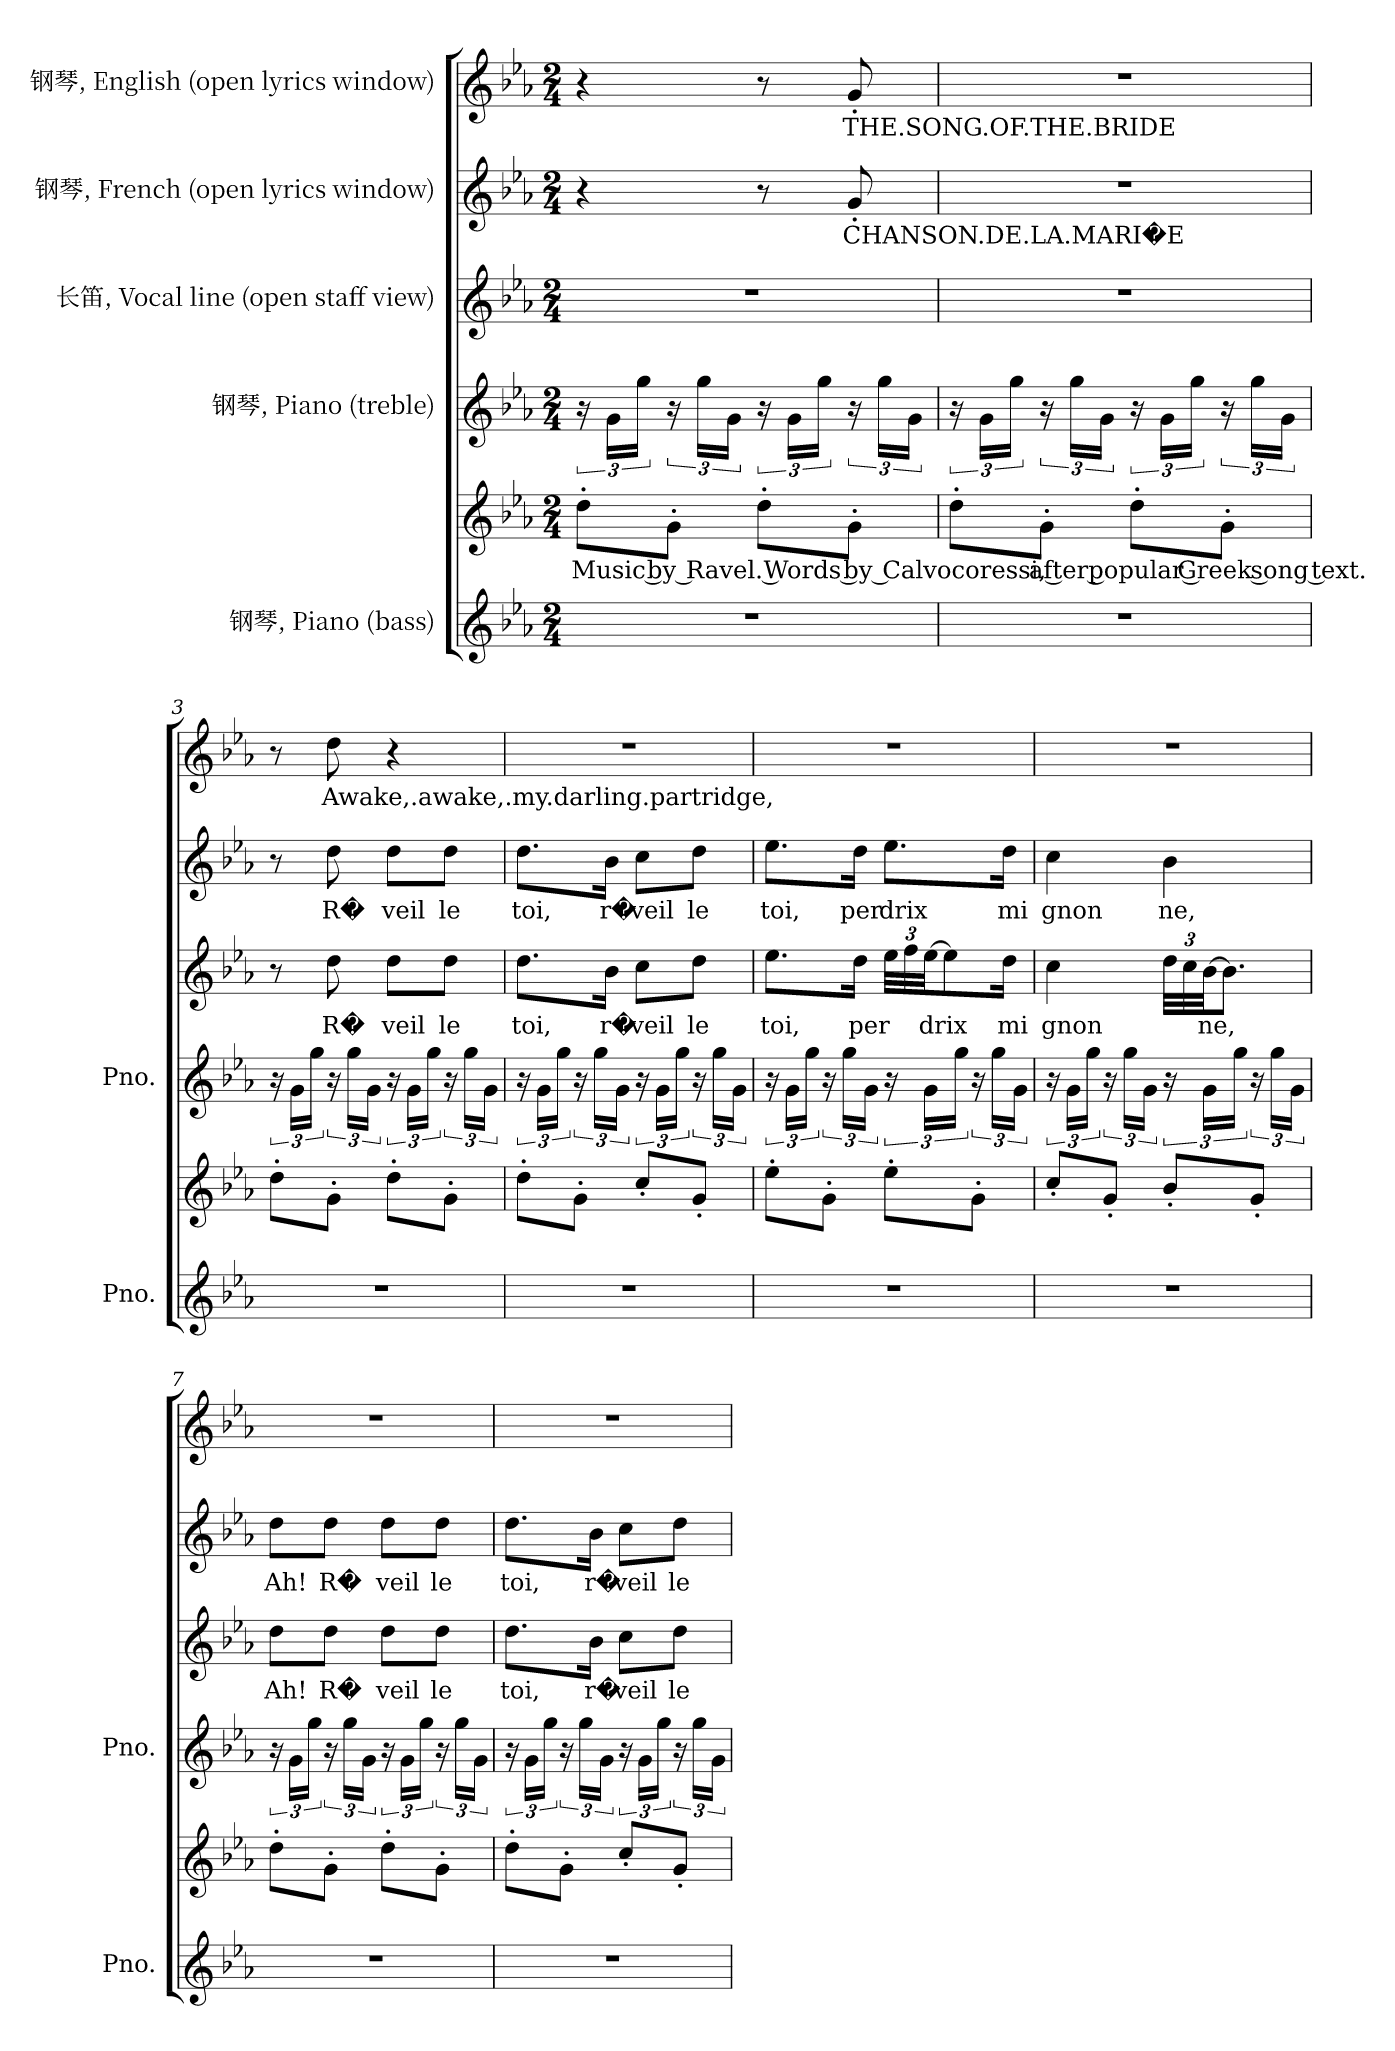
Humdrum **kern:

**kern	**kern	**text	**kern	**kern	**text	**kern	**text	**kern	**text
*part5	*part5	*part5	*part4	*part3	*part3	*part2	*part2	*part1	*part1
*staff6	*staff5	*staff5	*staff4	*staff3	*staff3	*staff2	*staff2	*staff1	*staff1
*I"钢琴, Piano (bass)	*	*	*I"钢琴, Piano (treble)	*I"长笛, Vocal line (open staff view)	*	*I"钢琴, French (open lyrics window)	*	*I"钢琴, English (open lyrics window)	*
*I'Pno.	*	*	*I'Pno.	*	*	*	*	*	*
*clefG2	*clefG2	*	*clefG2	*clefG2	*	*clefG2	*	*clefG2	*
*k[b-e-a-]	*k[b-e-a-]	*	*k[b-e-a-]	*k[b-e-a-]	*	*k[b-e-a-]	*	*k[b-e-a-]	*
*M2/4	*M2/4	*	*M2/4	*M2/4	*	*M2/4	*	*M2/4	*
*MM78	*MM78	*	*MM78	*MM78	*	*MM78	*	*MM78	*
=1	=1	=1	=1	=1	=1	=1	=1	=1	=1
2r	8dd'\L	Music by Ravel. Words by Calvocoressi, after popular Greek song text.	24r	2r	.	4r	.	4r	.
.	.	.	24g\LL	.	.	.	.	.	.
.	.	.	24gg\JJ	.	.	.	.	.	.
.	8g'\J	.	24r	.	.	.	.	.	.
.	.	.	24gg\LL	.	.	.	.	.	.
.	.	.	24g\JJ	.	.	.	.	.	.
.	8dd'\L	.	24r	.	.	8r	.	8r	.
.	.	.	24g\LL	.	.	.	.	.	.
.	.	.	24gg\JJ	.	.	.	.	.	.
.	8g'\J	.	24r	.	.	8g'/	CHANSON.DE.LA.MARI�E	8g'/	THE.SONG.OF.THE.BRIDE
.	.	.	24gg\LL	.	.	.	.	.	.
.	.	.	24g\JJ	.	.	.	.	.	.
!!LO:LB:g=z
=2	=2	=2	=2	=2	=2	=2	=2	=2	=2
2r	8dd'\L	.	24r	2r	.	2r	.	2r	.
.	.	.	24g\LL	.	.	.	.	.	.
.	.	.	24gg\JJ	.	.	.	.	.	.
.	8g'\J	.	24r	.	.	.	.	.	.
.	.	.	24gg\LL	.	.	.	.	.	.
.	.	.	24g\JJ	.	.	.	.	.	.
.	8dd'\L	.	24r	.	.	.	.	.	.
.	.	.	24g\LL	.	.	.	.	.	.
.	.	.	24gg\JJ	.	.	.	.	.	.
.	8g'\J	.	24r	.	.	.	.	.	.
.	.	.	24gg\LL	.	.	.	.	.	.
.	.	.	24g\JJ	.	.	.	.	.	.
=3	=3	=3	=3	=3	=3	=3	=3	=3	=3
2r	8dd'\L	.	24r	8r	.	8r	.	8r	.
.	.	.	24g\LL	.	.	.	.	.	.
.	.	.	24gg\JJ	.	.	.	.	.	.
.	8g'\J	.	24r	8dd\	R�	8dd\	R�	8dd\	Awake,.awake,.my.darling.partridge,
.	.	.	24gg\LL	.	.	.	.	.	.
.	.	.	24g\JJ	.	.	.	.	.	.
.	8dd'\L	.	24r	8dd\L	veil	8dd\L	veil	4r	.
.	.	.	24g\LL	.	.	.	.	.	.
.	.	.	24gg\JJ	.	.	.	.	.	.
.	8g'\J	.	24r	8dd\J	le	8dd\J	le	.	.
.	.	.	24gg\LL	.	.	.	.	.	.
.	.	.	24g\JJ	.	.	.	.	.	.
!!LO:PB:g=z
=4	=4	=4	=4	=4	=4	=4	=4	=4	=4
2r	8dd'\L	.	24r	8.dd\L	toi,	8.dd\L	toi,	2r	.
.	.	.	24g\LL	.	.	.	.	.	.
.	.	.	24gg\JJ	.	.	.	.	.	.
.	8g'\J	.	24r	.	.	.	.	.	.
.	.	.	24gg\LL	.	.	.	.	.	.
.	.	.	.	16b-\Jk	r�	16b-\Jk	r�	.	.
.	.	.	24g\JJ	.	.	.	.	.	.
.	8cc'/L	.	24r	8cc\L	veil	8cc\L	veil	.	.
.	.	.	24g\LL	.	.	.	.	.	.
.	.	.	24gg\JJ	.	.	.	.	.	.
.	8g'/J	.	24r	8dd\J	le	8dd\J	le	.	.
.	.	.	24gg\LL	.	.	.	.	.	.
.	.	.	24g\JJ	.	.	.	.	.	.
=5	=5	=5	=5	=5	=5	=5	=5	=5	=5
2r	8ee-'\L	.	24r	8.ee-\L	toi,	8.ee-\L	toi,	2r	.
.	.	.	24g\LL	.	.	.	.	.	.
.	.	.	24gg\JJ	.	.	.	.	.	.
.	8g'\J	.	24r	.	.	.	.	.	.
.	.	.	24gg\LL	.	.	.	.	.	.
.	.	.	.	16dd\Jk	per	16dd\Jk	per	.	.
.	.	.	24g\JJ	.	.	.	.	.	.
*	*	*	*	*Xbrackettup	*	*	*	*	*
.	8ee-'\L	.	24r	48ee-\LLL	.	8.ee-\L	drix	.	.
.	.	.	.	48ff\	.	.	.	.	.
.	.	.	24g\LL	[48ee-\JJ	drix	.	.	.	.
.	.	.	.	8ee-\]	.	.	.	.	.
.	.	.	24gg\JJ	.	.	.	.	.	.
.	8g'\J	.	24r	.	.	.	.	.	.
.	.	.	24gg\LL	.	.	.	.	.	.
.	.	.	.	16dd\Jk	mi	16dd\Jk	mi	.	.
.	.	.	24g\JJ	.	.	.	.	.	.
=6	=6	=6	=6	=6	=6	=6	=6	=6	=6
2r	8cc'/L	.	24r	4cc\	gnon	4cc\	gnon	2r	.
.	.	.	24g\LL	.	.	.	.	.	.
.	.	.	24gg\JJ	.	.	.	.	.	.
.	8g'/J	.	24r	.	.	.	.	.	.
.	.	.	24gg\LL	.	.	.	.	.	.
.	.	.	24g\JJ	.	.	.	.	.	.
.	8b-'/L	.	24r	48dd\LLL	.	4b-\	ne,	.	.
.	.	.	.	48cc\	.	.	.	.	.
.	.	.	24g\LL	[48b-\JJ	ne,	.	.	.	.
.	.	.	.	8.b-\J]	.	.	.	.	.
.	.	.	24gg\JJ	.	.	.	.	.	.
.	8g'/J	.	24r	.	.	.	.	.	.
.	.	.	24gg\LL	.	.	.	.	.	.
.	.	.	24g\JJ	.	.	.	.	.	.
!!LO:LB:g=z
=7	=7	=7	=7	=7	=7	=7	=7	=7	=7
*	*	*	*	*	*	*	*	*MM78	*
2r	8dd'\L	.	24r	8dd\L	Ah!	8dd\L	Ah!	2r	.
.	.	.	24g\LL	.	.	.	.	.	.
.	.	.	24gg\JJ	.	.	.	.	.	.
.	8g'\J	.	24r	8dd\J	R�	8dd\J	R�	.	.
.	.	.	24gg\LL	.	.	.	.	.	.
.	.	.	24g\JJ	.	.	.	.	.	.
.	8dd'\L	.	24r	8dd\L	veil	8dd\L	veil	.	.
.	.	.	24g\LL	.	.	.	.	.	.
.	.	.	24gg\JJ	.	.	.	.	.	.
.	8g'\J	.	24r	8dd\J	le	8dd\J	le	.	.
.	.	.	24gg\LL	.	.	.	.	.	.
.	.	.	24g\JJ	.	.	.	.	.	.
=8	=8	=8	=8	=8	=8	=8	=8	=8	=8
2r	8dd'\L	.	24r	8.dd\L	toi,	8.dd\L	toi,	2r	.
.	.	.	24g\LL	.	.	.	.	.	.
.	.	.	24gg\JJ	.	.	.	.	.	.
.	8g'\J	.	24r	.	.	.	.	.	.
.	.	.	24gg\LL	.	.	.	.	.	.
.	.	.	.	16b-\Jk	r�	16b-\Jk	r�	.	.
.	.	.	24g\JJ	.	.	.	.	.	.
.	8cc'/L	.	24r	8cc\L	veil	8cc\L	veil	.	.
.	.	.	24g\LL	.	.	.	.	.	.
.	.	.	24gg\JJ	.	.	.	.	.	.
.	8g'/J	.	24r	8dd\J	le	8dd\J	le	.	.
.	.	.	24gg\LL	.	.	.	.	.	.
.	.	.	24g\JJ	.	.	.	.	.	.
=	=	=	=	=	=	=	=	=	=
*-	*-	*-	*-	*-	*-	*-	*-	*-	*-
